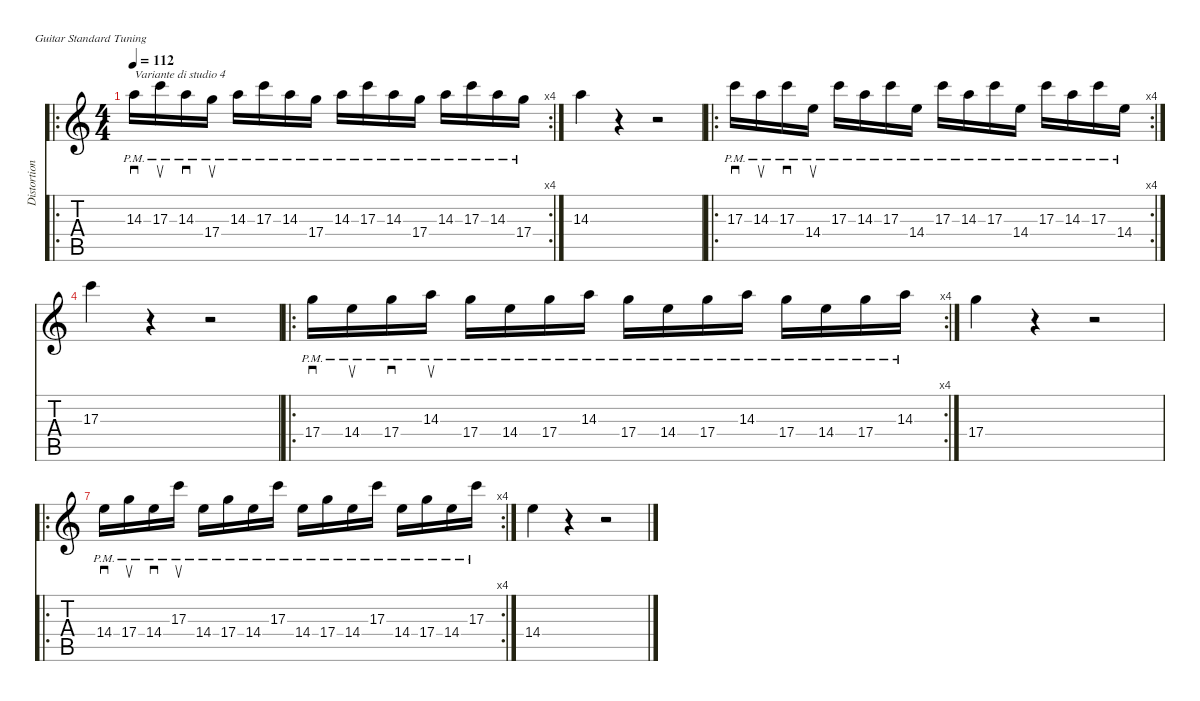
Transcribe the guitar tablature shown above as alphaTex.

\defaultSystemsLayout 4
\hideDynamics
\bracketExtendMode nobrackets
\otherSystemsTrackNameOrientation horizontal
\defaultBarNumberDisplay FirstOfSystem
\track ("Distortion Guitar" "Distortion") {instrument distortionguitar}
\staff {score tabs}
\tuning (E4 B3 G3 D3 A2 E2)
\ro
\rc 4
\ts (4 4)
\tempo 112
\clef g2
\ks c
14.3{pm}.16{sd txt "Variante di studio 4" dy mf beam Down} 17.3{pm}.16{su beam Down} 14.3{pm}.16{sd beam Down} 17.4{pm}.16{su beam Down} 14.3{pm}.16{beam Down} 17.3{pm}.16{beam Down} 14.3{pm}.16{beam Down} 17.4{pm}.16{beam Down} 14.3{pm}.16{beam Down} 17.3{pm}.16{beam Down} 14.3{pm}.16{beam Down} 17.4{pm}.16{beam Down} 14.3{pm}.16{beam Down} 17.3{pm}.16{beam Down} 14.3{pm}.16{beam Down} 17.4{pm}.16{beam Down} |
14.3.4{beam Down} r.4{beam Down} r.2{beam Down} |
\ro
\rc 4
17.3{pm}.16{sd beam Down} 14.3{pm}.16{su beam Down} 17.3{pm}.16{sd beam Down} 14.4{pm}.16{su beam Down} 17.3{pm}.16{beam Down} 14.3{pm}.16{beam Down} 17.3{pm}.16{beam Down} 14.4{pm}.16{beam Down} 17.3{pm}.16{beam Down} 14.3{pm}.16{beam Down} 17.3{pm}.16{beam Down} 14.4{pm}.16{beam Down} 17.3{pm}.16{beam Down} 14.3{pm}.16{beam Down} 17.3{pm}.16{beam Down} 14.4{pm}.16{beam Down} |
17.3.4{beam Down} r.4{beam Down} r.2{beam Down} |
\ro
\rc 4
17.4{pm}.16{sd beam Down} 14.4{pm}.16{su beam Down} 17.4{pm}.16{sd beam Down} 14.3{pm}.16{su beam Down} 17.4{pm}.16{beam Down} 14.4{pm}.16{beam Down} 17.4{pm}.16{beam Down} 14.3{pm}.16{beam Down} 17.4{pm}.16{beam Down} 14.4{pm}.16{beam Down} 17.4{pm}.16{beam Down} 14.3{pm}.16{beam Down} 17.4{pm}.16{beam Down} 14.4{pm}.16{beam Down} 17.4{pm}.16{beam Down} 14.3{pm}.16{beam Down} |
17.4.4{beam Down} r.4{beam Down} r.2{beam Down} |
\ro
\rc 4
14.4{pm}.16{sd beam Down} 17.4{pm}.16{su beam Down} 14.4{pm}.16{sd beam Down} 17.3{pm}.16{su beam Down} 14.4{pm}.16{beam Down} 17.4{pm}.16{beam Down} 14.4{pm}.16{beam Down} 17.3{pm}.16{beam Down} 14.4{pm}.16{beam Down} 17.4{pm}.16{beam Down} 14.4{pm}.16{beam Down} 17.3{pm}.16{beam Down} 14.4{pm}.16{beam Down} 17.4{pm}.16{beam Down} 14.4{pm}.16{beam Down} 17.3{pm}.16{beam Down} |
14.4.4{beam Down} r.4{beam Down} r.2{beam Down}
